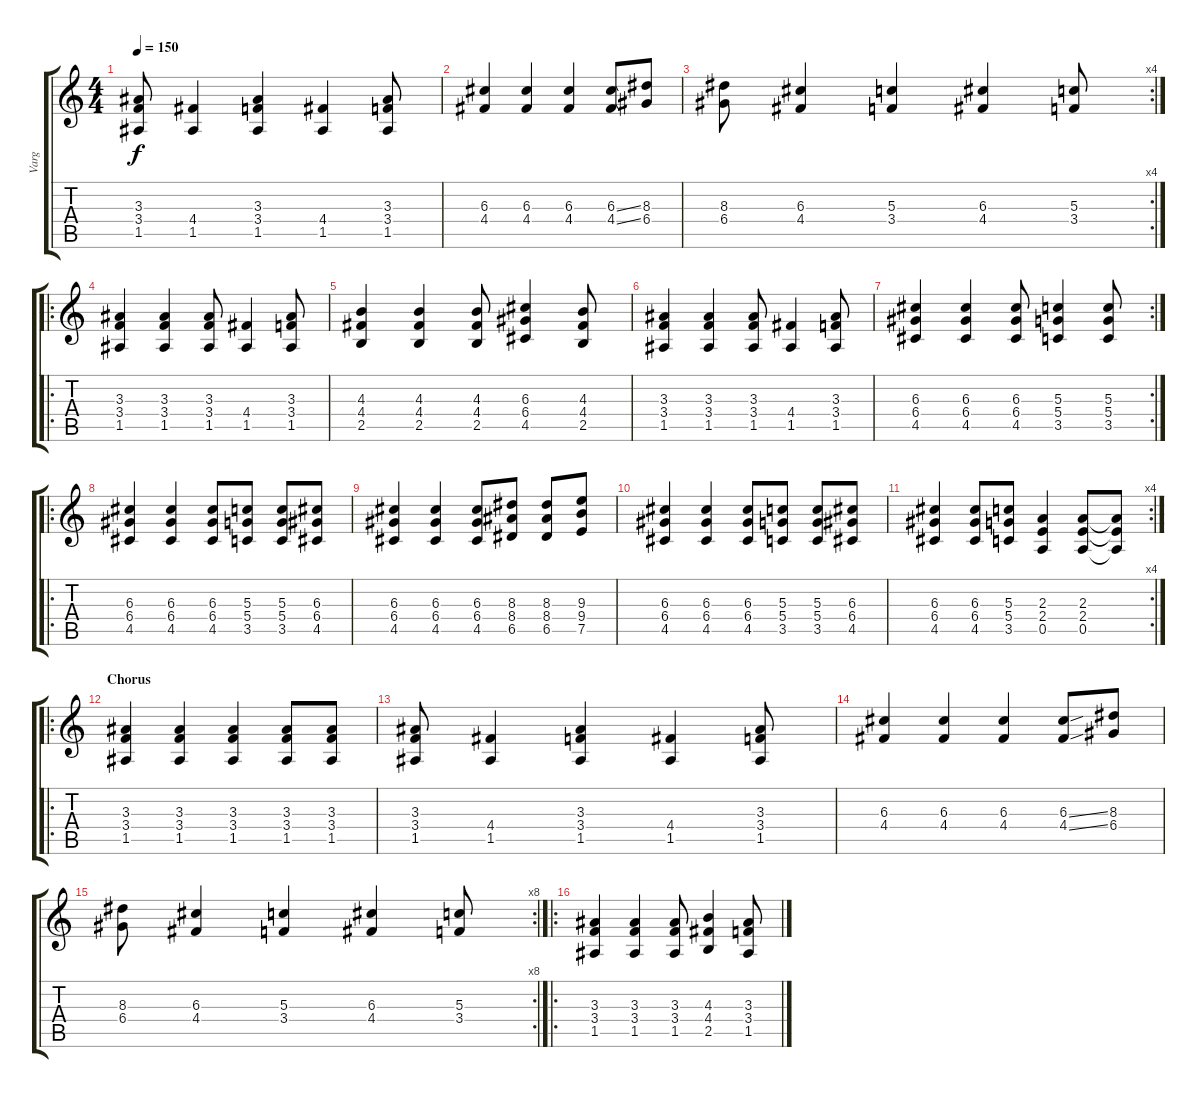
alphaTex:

\track ("Varg" "Varg") {instrument distortionguitar}
\staff {score tabs}
\tuning (E4 B3 G3 D3 A2 E2) {hide}
\ts (4 4)
\tempo 150
\clef g2
\ks c
(3.3 3.4 1.5).8{dy f} (4.4 1.5).4 (3.3 3.4 1.5).4 (4.4 1.5).4 (3.3 3.4 1.5).8 |
(6.3 4.4).4 (6.3 4.4).4 (6.3 4.4).4 (6.3{ss} 4.4{ss}).8 (8.3 6.4).8 |
\rc 4
(8.3 6.4).8 (6.3 4.4).4 (5.3 3.4).4 (6.3 4.4).4 (5.3 3.4).8 |
\ro
(3.3 3.4 1.5).4 (3.3 3.4 1.5).4 (3.3 3.4 1.5).8 (4.4 1.5).4 (3.3 3.4 1.5).8 |
(4.3 4.4 2.5).4 (4.3 4.4 2.5).4 (4.3 4.4 2.5).8 (6.3 6.4 4.5).4 (4.3 4.4 2.5).8 |
(3.3 3.4 1.5).4 (3.3 3.4 1.5).4 (3.3 3.4 1.5).8 (4.4 1.5).4 (3.3 3.4 1.5).8 |
\rc 2
(6.3 6.4 4.5).4 (6.3 6.4 4.5).4 (6.3 6.4 4.5).8 (5.3 5.4 3.5).4 (5.3 5.4 3.5).8 |
\ro
(6.3 6.4 4.5).4 (6.3 6.4 4.5).4 (6.3 6.4 4.5).8 (5.3 5.4 3.5).8 (5.3 5.4 3.5).8 (6.3 6.4 4.5).8 |
(6.3 6.4 4.5).4 (6.3 6.4 4.5).4 (6.3 6.4 4.5).8 (8.3 8.4 6.5).8 (8.3 8.4 6.5).8 (9.3 9.4 7.5).8 |
(6.3 6.4 4.5).4 (6.3 6.4 4.5).4 (6.3 6.4 4.5).8 (5.3 5.4 3.5).8 (5.3 5.4 3.5).8 (6.3 6.4 4.5).8 |
\rc 4
(6.3 6.4 4.5).4 (6.3 6.4 4.5).8 (5.3 5.4 3.5).8 (2.3 2.4 0.5).4 (2.3 2.4 0.5).8 (2.3{t} 2.4{t} 0.5{t}).8 |
\ro
\section ("" "Chorus")
(3.3 3.4 1.5).4 (3.3 3.4 1.5).4 (3.3 3.4 1.5).4 (3.3 3.4 1.5).8 (3.3 3.4 1.5).8 |
(3.3 3.4 1.5).8 (4.4 1.5).4 (3.3 3.4 1.5).4 (4.4 1.5).4 (3.3 3.4 1.5).8 |
(6.3 4.4).4 (6.3 4.4).4 (6.3 4.4).4 (6.3{ss} 4.4{ss}).8 (8.3 6.4).8 |
\rc 8
(8.3 6.4).8 (6.3 4.4).4 (5.3 3.4).4 (6.3 4.4).4 (5.3 3.4).8 |
\ro
(3.3 3.4 1.5).4 (3.3 3.4 1.5).4 (3.3 3.4 1.5).8 (4.3 4.4 2.5).4 (3.3 3.4 1.5).8
